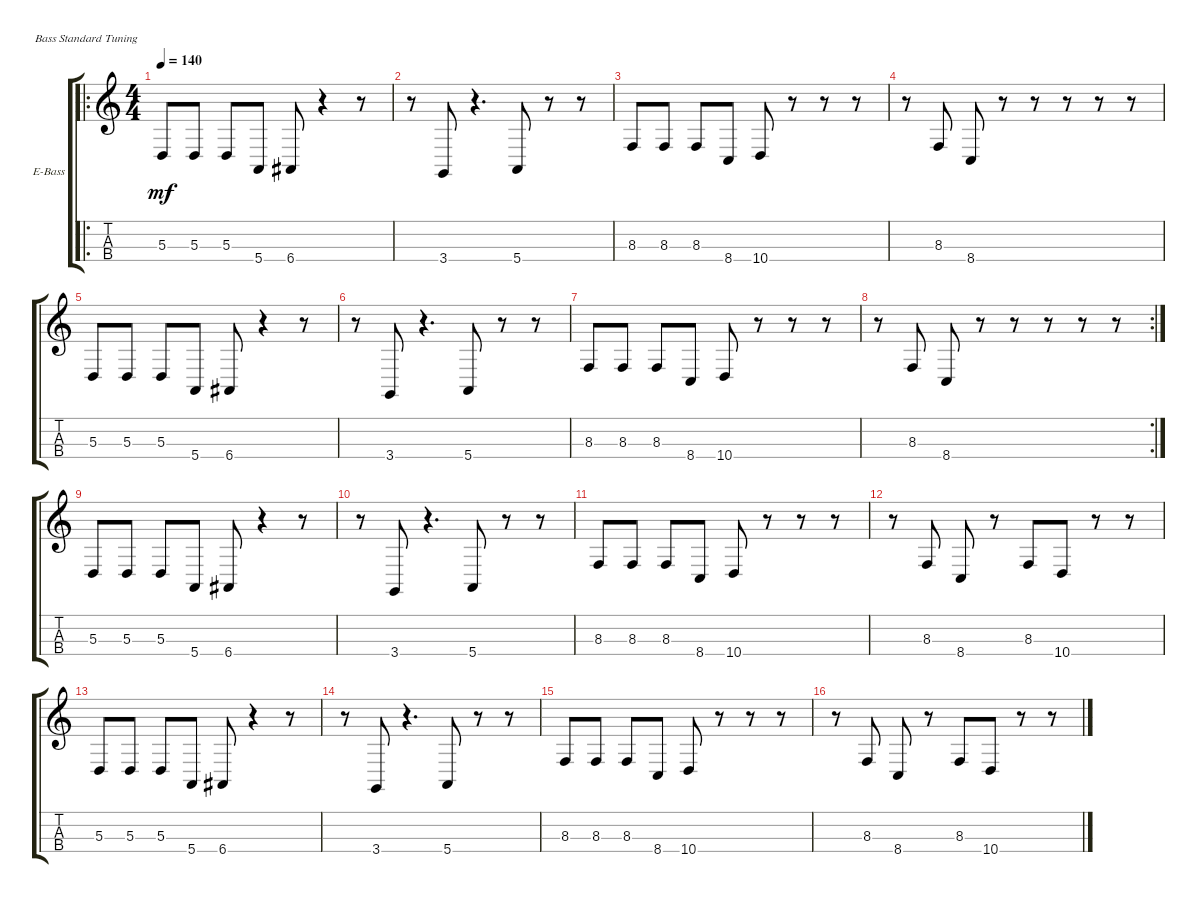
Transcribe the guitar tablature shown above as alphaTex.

\defaultSystemsLayout 4
\bracketExtendMode groupsimilarinstruments
\firstSystemTrackNameOrientation horizontal
\otherSystemsTrackNameOrientation horizontal
\track ("Electric Bass" "E-Bass") {instrument electricbassfinger}
\staff {score tabs}
\tuning (G2 D2 A1 E1)
\ro
\ts (4 4)
\tempo 140
\clef g2
\ks c
5.3.8{dy mf} 5.3.8 5.3.8 5.4.8 6.4.8 r.4 r.8 |
r.8 3.4.8 r.4{d} 5.4.8 r.8 r.8 |
8.3.8 8.3.8 8.3.8 8.4.8 10.4.8 r.8 r.8 r.8 |
r.8 8.3.8 8.4.8 r.8 r.8 r.8 r.8 r.8 |
5.3.8 5.3.8 5.3.8 5.4.8 6.4.8 r.4 r.8 |
r.8 3.4.8 r.4{d} 5.4.8 r.8 r.8 |
8.3.8 8.3.8 8.3.8 8.4.8 10.4.8 r.8 r.8 r.8 |
\rc 2
r.8 8.3.8 8.4.8 r.8 r.8 r.8 r.8 r.8 |
5.3.8 5.3.8 5.3.8 5.4.8 6.4.8 r.4 r.8 |
r.8 3.4.8 r.4{d} 5.4.8 r.8 r.8 |
8.3.8 8.3.8 8.3.8 8.4.8 10.4.8 r.8 r.8 r.8 |
r.8 8.3.8 8.4.8 r.8 8.3.8 10.4.8 r.8 r.8 |
5.3.8 5.3.8 5.3.8 5.4.8 6.4.8 r.4 r.8 |
r.8 3.4.8 r.4{d} 5.4.8 r.8 r.8 |
8.3.8 8.3.8 8.3.8 8.4.8 10.4.8 r.8 r.8 r.8 |
r.8 8.3.8 8.4.8 r.8 8.3.8 10.4.8 r.8 r.8
